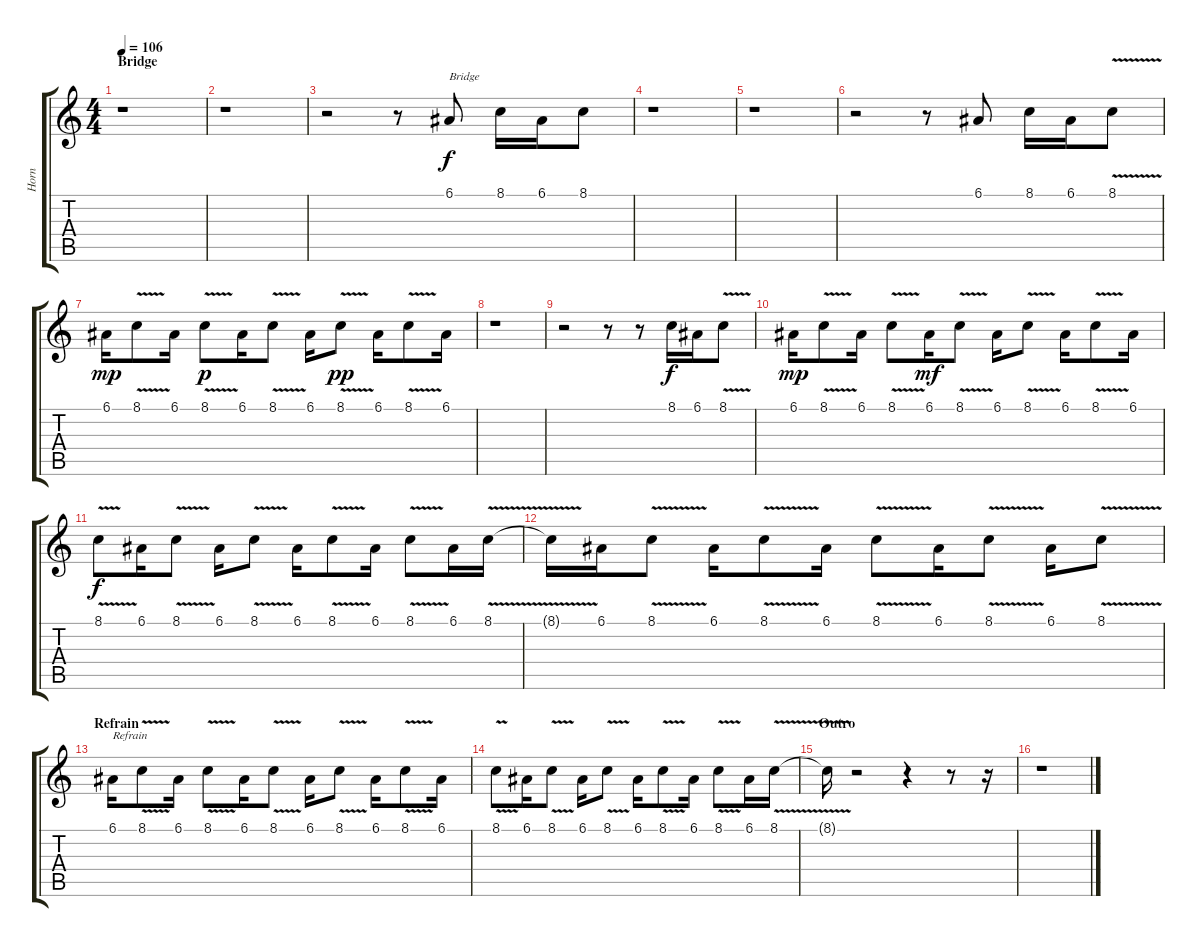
\track ("Horn" "Horn") {instrument flute}
\staff {score tabs}
\tuning (E4 B3 G3 D3 A2 E2) {hide}
\ts (4 4)
\section ("" "Bridge")
\tempo 106
\clef g2
\ks c
r.1{dy f} |
r.1 |
r.2 r.8 6.1.8{txt "Bridge"} 8.1.16 6.1.16 8.1.8 |
r.1 |
r.1 |
r.2 r.8 6.1.8 8.1.16 6.1.16 8.1{v}.8 |
6.1.16{dy mp} 8.1{v}.8 6.1.16 8.1{v}.8{dy p} 6.1.16 8.1{v}.8 6.1.16 8.1{v}.8{dy pp} 6.1.16 8.1{v}.8 6.1.16 |
r.1 |
r.2 r.8 r.8 8.1.16{dy f} 6.1.16 8.1{v}.8 |
6.1.16{dy mp} 8.1{v}.8 6.1.16 8.1{v}.8 6.1.16{dy mf} 8.1{v}.8 6.1.16 8.1{v}.8 6.1.16 8.1{v}.8 6.1.16 |
8.1{v}.8{dy f} 6.1.16 8.1{v}.8 6.1.16 8.1{v}.8 6.1.16 8.1{v}.8 6.1.16 8.1{v}.8 6.1.16 8.1{v}.16 |
8.1{t}.16 6.1.16 8.1{v}.8 6.1.16 8.1{v}.8 6.1.16 8.1{v}.8 6.1.16 8.1{v}.8 6.1.16 8.1{v}.8 |
\section ("" "Refrain")
6.1.16{txt "Refrain"} 8.1{v}.8 6.1.16 8.1{v}.8 6.1.16 8.1{v}.8 6.1.16 8.1{v}.8 6.1.16 8.1{v}.8 6.1.16 |
8.1{v}.8 6.1.16 8.1{v}.8 6.1.16 8.1{v}.8 6.1.16 8.1{v}.8 6.1.16 8.1{v}.8 6.1.16 8.1{v}.16 |
\section ("" "Outro")
8.1{t}.16 r.2 r.4 r.8 r.16 |
r.1
